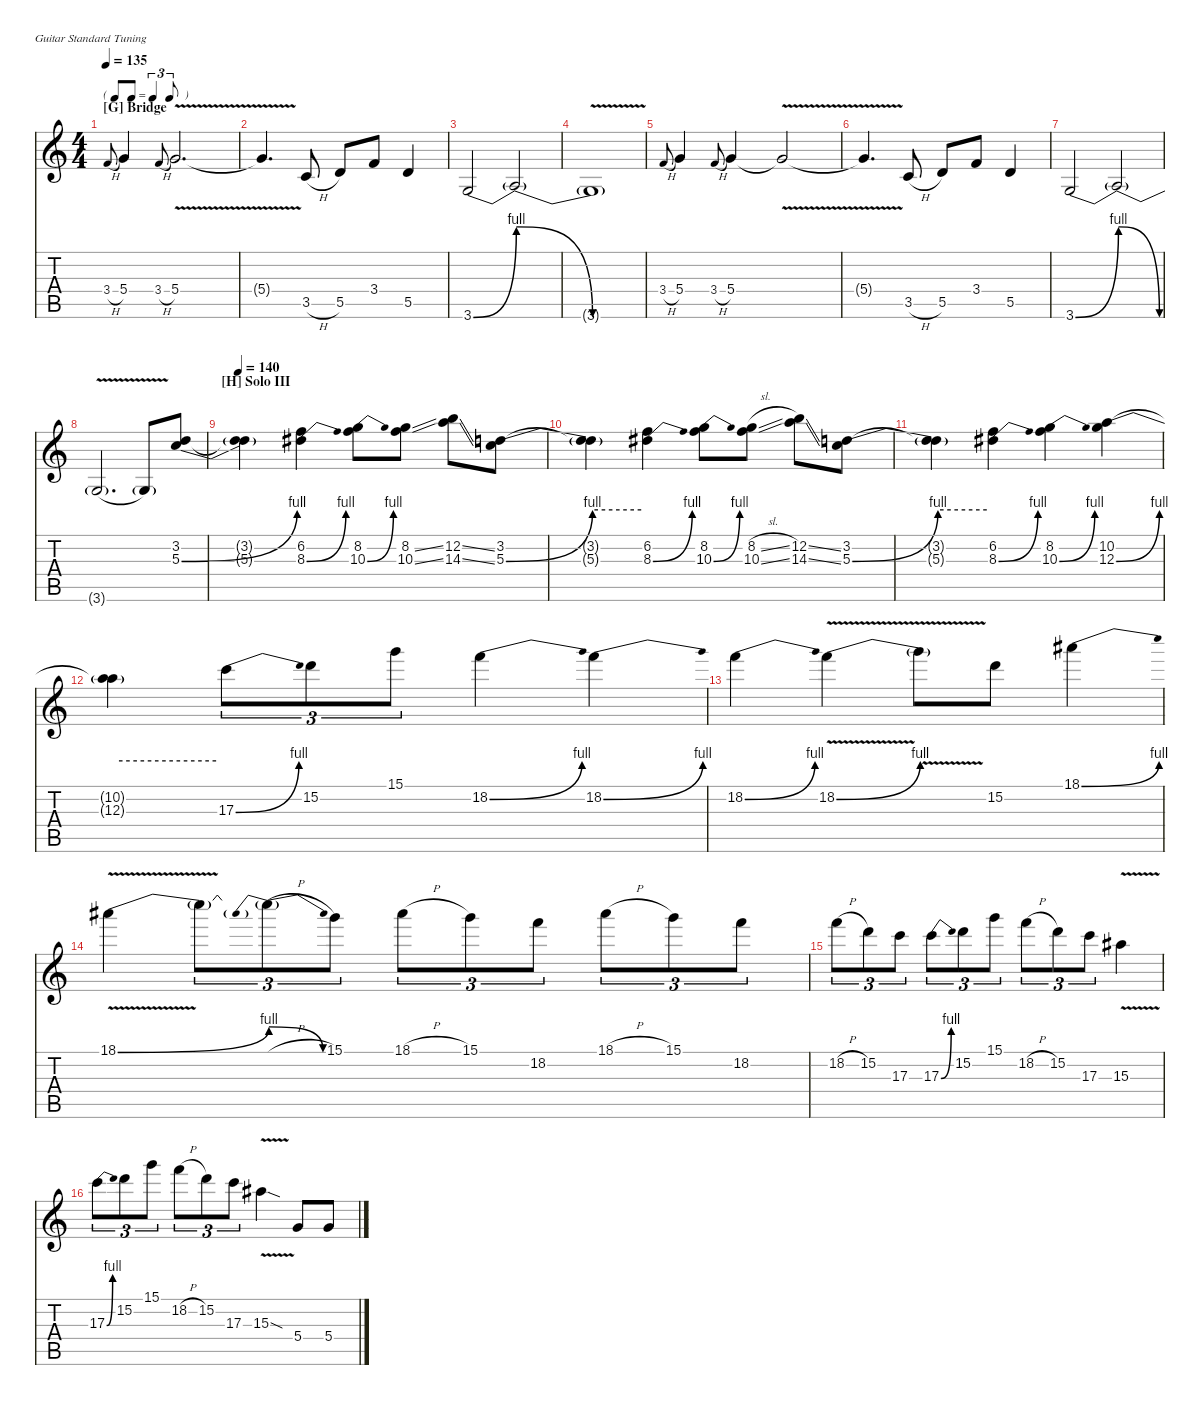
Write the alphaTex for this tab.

\defaultSystemsLayout 4
\hideDynamics
\bracketExtendMode nobrackets
\singleTrackTrackNamePolicy hidden
\multiTrackTrackNamePolicy hidden
\firstSystemTrackNameMode fullname
\firstSystemTrackNameOrientation horizontal
\otherSystemsTrackNameOrientation horizontal
\track ("Guitar" "E-Gt") {instrument distortionguitar}
\staff {score tabs}
\tuning (E4 B3 G3 D3 A2 E2)
\ts (4 4)
\tf triplet8th
\section ("G" "Bridge")
\scale
0.268041
\tempo 135
\accidentals auto
\clef g2
\ottava regular
\simile none
\ks c
3.4{h}.8{gr onbeat dy f beam Up} 5.4.4{beam Up} 3.4{h}.8{gr onbeat beam Up} 5.4{v}.2{d beam Up} |
\scale
0.346392 5.4{v t}.4{d beam Up} 3.5{h}.8{beam Up} 5.5.8{beam Up} 3.4.8{beam Up} 5.5.4{beam Up} |
\scale
0.25567 3.6{be (bend 0 0 48.6 4)}.2{beam Up} 3.6{be (release 0 4 23.4 0) t}.2{beam Up} |
\scale
0.129897 3.6{be (hold 0 0 60 0) v t}.1{beam Up} |
\scale
0.220339 3.4{h}.8{gr onbeat beam Up} 5.4.4{beam Up} 3.4{h}.8{gr onbeat beam Up} 5.4.4{beam Up} 5.4{v t}.2{beam Up} |
\scale
0.284746 5.4{v t}.4{d beam Up} 3.5{h}.8{beam Up} 5.5.8{beam Up} 3.4.8{beam Up} 5.5.4{beam Up} |
\scale
0.210169 3.6{be (bend 0 0 54 4)}.2{beam Up} 3.6{be (release 0 4 22.8 0) t}.2{beam Up} |
\scale
0.284746 3.6{be (hold 0 0 60 0) v t}.2{d beam Up} 3.6{be (hold 0 0 60 0) t}.8{beam Up} (5.3{be (bend 0 0 12 4)} 3.2).8{beam Up} |
\section ("H" "Solo III")
\scale
0.24
\tempo 140
(5.3{t} 3.2{t}).4{beam Down} (8.3{be (bend 0 0 18 4) acc #} 6.2).4{beam Down} (10.3{be (bend 0 0 9 4)} 8.2).8{beam Down} (10.3{be (hold 0 0 60 0) ss} 8.2{ss}).8{beam Down} (12.2{ss} 14.3{ss}).8{beam Down} (3.2 5.3{be (bend 0 0 15 4)}).8{beam Down} |
\scale
0.24 (5.3{be (hold 0 4 60 4) t} 3.2{t}).4{beam Down} (8.3{be (bend 0 0 18 4) acc #} 6.2).4{beam Down} (10.3{be (bend 0 0 9 4)} 8.2).8{beam Down} (10.3{sl} 8.2{sl}).8{beam Down} (12.2{ss} 14.3{ss}).8{beam Down} (3.2 5.3{be (bend 0 0 15 4)}).8{beam Down} |
\scale
0.177143 (5.3{be (hold 0 4 60 4) t} 3.2{t}).4{beam Down} (8.3{be (bend 0 0 18 4) acc #} 6.2).4{beam Down} (10.3{be (bend 0 0 9 4)} 8.2).4{beam Down} (12.3{be (bend 0 0 7.8 4)} 10.2).4{beam Down} |
\scale
0.342857 (12.3{be (hold 0 4 60 4) t} 10.2{t}).4{beam Down} 17.3{be (bend 0 0 10.799999999999999 4)}.8{tu (3 2) beam Down} 15.2.8{tu (3 2) beam Down} 15.1.8{tu (3 2) beam Down} 18.2{be (bend 0 0 15 4)}.4{beam Down} 18.2{be (bend 0 0 15 4)}.4{beam Down} |
\scale
0.189189 18.2{be (bend 0 0 15 4)}.4{beam Down} 18.2{be (bend 0 0 8.4 4) v}.4{beam Down} 18.2{v t}.8{beam Down} 15.2.8{beam Down} 18.1{be (bend 0 0 7.8 4) acc #}.4{beam Down} |
\scale
0.27027 18.1{be (bend 0 0 9.6 4) v acc #}.4{beam Down} 18.1{t}.8{tu (3 2) beam Down} 18.1{be (prebendrelease 0 4 0.6 0) h t}.8{tu (3 2) beam Down} 15.1.8{tu (3 2) beam Down} 18.1{h acc #}.8{tu (3 2) beam Down} 15.1.8{tu (3 2) beam Down} 18.2.8{tu (3 2) beam Down} 18.1{h acc #}.8{tu (3 2) beam Down} 15.1.8{tu (3 2) beam Down} 18.2.8{tu (3 2) beam Down} |
\scale
0.27027 18.2{h}.8{tu (3 2) beam Down} 15.2.8{tu (3 2) beam Down} 17.3.8{tu (3 2) beam Down} 17.3{be (bend 0 0 9 4)}.8{tu (3 2) beam Down} 15.2.8{tu (3 2) beam Down} 15.1.8{tu (3 2) beam Down} 18.2{h}.8{tu (3 2) beam Down} 15.2.8{tu (3 2) beam Down} 17.3.8{tu (3 2) beam Down} 15.3{v acc #}.4{beam Down} |
\scale
0.27027 17.3{be (bend 0 0 7.8 4)}.8{tu (3 2) beam Down} 15.2.8{tu (3 2) beam Down} 15.1.8{tu (3 2) beam Down} 18.2{h}.8{tu (3 2) beam Down} 15.2.8{tu (3 2) beam Down} 17.3.8{tu (3 2) beam Down} 15.3{v sod acc #}.4{beam Down} 5.4.8{beam Up} 5.4.8{beam Up}
